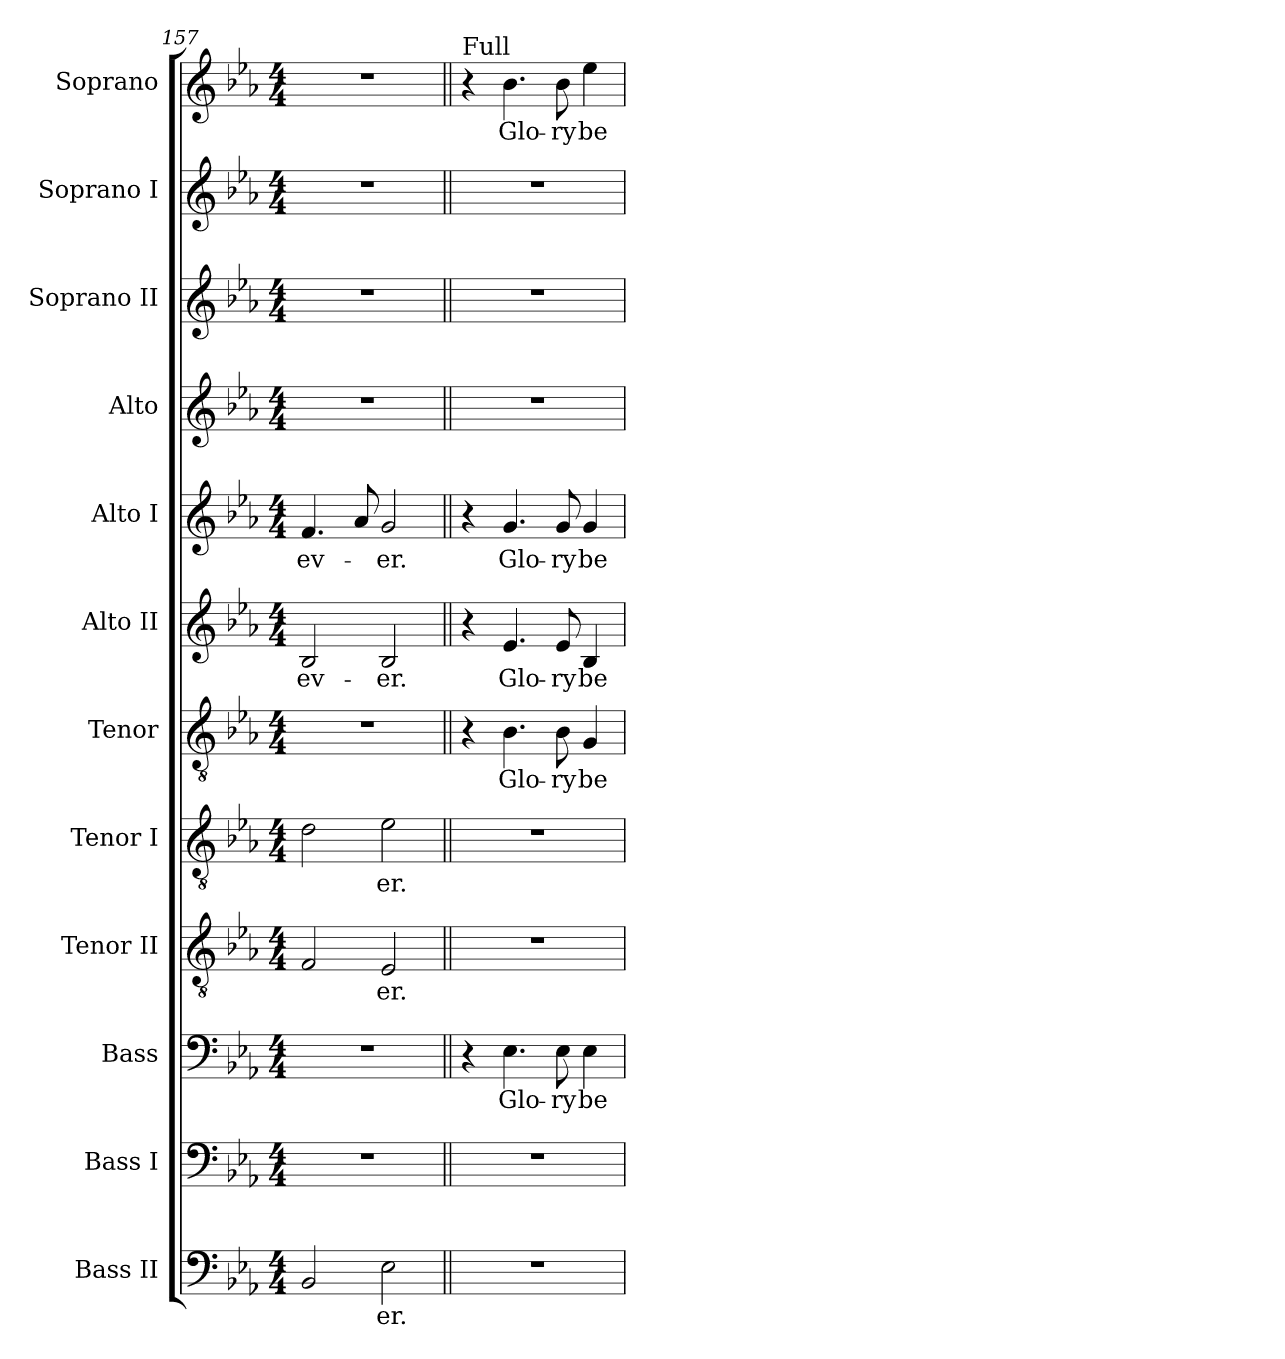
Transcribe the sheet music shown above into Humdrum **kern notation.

**kern	**text	**kern	**kern	**text	**kern	**text	**kern	**text	**kern	**text	**kern	**text	**kern	**text	**kern	**kern	**kern	**kern	**text
*part12	*part12	*part11	*part10	*part10	*part9	*part9	*part8	*part8	*part7	*part7	*part6	*part6	*part5	*part5	*part4	*part3	*part2	*part1	*part1
*staff12	*staff12	*staff11	*staff10	*staff10	*staff9	*staff9	*staff8	*staff8	*staff7	*staff7	*staff6	*staff6	*staff5	*staff5	*staff4	*staff3	*staff2	*staff1	*staff1
*I"Bass II	*	*I"Bass I	*I"Bass	*	*I"Tenor II	*	*I"Tenor I	*	*I"Tenor	*	*I"Alto II	*	*I"Alto I	*	*I"Alto	*I"Soprano II	*I"Soprano I	*I"Soprano	*
*I'BII	*	*I'BI	*I'B	*	*I'TII	*	*I'TI	*	*I'T	*	*I'AII	*	*I'AI	*	*I'A	*I'SII	*I'SI	*I'S	*
*clefF4	*	*clefF4	*clefF4	*	*clefGv2	*	*clefGv2	*	*clefGv2	*	*clefG2	*	*clefG2	*	*clefG2	*clefG2	*clefG2	*clefG2	*
*ITrd7c12	*	*	*ITrd7c12	*	*ITrd7c12	*	*ITrd7c12	*	*ITrd7c12	*	*	*	*	*	*	*	*	*	*
*k[b-e-a-]	*	*k[b-e-a-]	*k[b-e-a-]	*	*k[b-e-a-]	*	*k[b-e-a-]	*	*k[b-e-a-]	*	*k[b-e-a-]	*	*k[b-e-a-]	*	*k[b-e-a-]	*k[b-e-a-]	*k[b-e-a-]	*k[b-e-a-]	*
*E-:	*	*E-:	*E-:	*	*E-:	*	*E-:	*	*E-:	*	*E-:	*	*E-:	*	*E-:	*E-:	*E-:	*E-:	*
*M4/4	*	*M4/4	*M4/4	*	*M4/4	*	*M4/4	*	*M4/4	*	*M4/4	*	*M4/4	*	*M4/4	*M4/4	*M4/4	*M4/4	*
=157	=157	=157	=157	=157	=157	=157	=157	=157	=157	=157	=157	=157	=157	=157	=157	=157	=157	=157	=157
!	!	!	!	!	!	!	!	!	!	!	!	!LO:LY:b:color=#000000	!	!	!	!	!	!	!
!	!	!	!	!	!	!	!	!	!	!	!	!	!	!LO:LY:b:color=#000000	!	!	!	!	!
2BBB-i/	.	1r	1r	.	2FFi/	.	2Di\	.	1r	.	2B-i/	ev-	4.fi/	ev-	1r	1r	1r	1r	.
.	.	.	.	.	.	.	.	.	.	.	.	.	8a-i/	.	.	.	.	.	.
!	!LO:LY:b:color=#000000	!	!	!	!	!	!	!	!	!	!	!	!	!	!	!	!	!	!
!	!	!	!	!	!	!LO:LY:b:color=#000000	!	!	!	!	!	!	!	!	!	!	!	!	!
!	!	!	!	!	!	!	!	!LO:LY:b:color=#000000	!	!	!	!	!	!	!	!	!	!	!
!	!	!	!	!	!	!	!	!	!	!	!	!LO:LY:b:color=#000000	!	!	!	!	!	!	!
!	!	!	!	!	!	!	!	!	!	!	!	!	!	!LO:LY:b:color=#000000	!	!	!	!	!
2EE-i\	-er.	.	.	.	2EE-i/	-er.	2E-i\	-er.	.	.	2B-i/	-er.	2gi/	-er.	.	.	.	.	.
!!LO:PB:g=z
=158||	=158||	=158||	=158||	=158||	=158||	=158||	=158||	=158||	=158||	=158||	=158||	=158||	=158||	=158||	=158||	=158||	=158||	=158||	=158||
!	!	!	!	!	!	!	!	!	!	!	!	!	!	!	!	!	!	!LO:TX:a:t=Full	!
1r	.	1r	4r	.	1r	.	1r	.	4r	.	4r	.	4r	.	1r	1r	1r	4r	.
!	!	!	!	!LO:LY:b:color=#000000	!	!	!	!	!	!	!	!	!	!	!	!	!	!	!
!	!	!	!	!	!	!	!	!	!	!LO:LY:b:color=#000000	!	!	!	!	!	!	!	!	!
!	!	!	!	!	!	!	!	!	!	!	!	!LO:LY:b:color=#000000	!	!	!	!	!	!	!
!	!	!	!	!	!	!	!	!	!	!	!	!	!	!LO:LY:b:color=#000000	!	!	!	!	!
!	!	!	!	!	!	!	!	!	!	!	!	!	!	!	!	!	!	!	!LO:LY:b:color=#000000
.	.	.	4.EE-i\	Glo-	.	.	.	.	4.BB-i\	Glo-	4.e-i/	Glo-	4.gi/	Glo-	.	.	.	4.b-i\	Glo-
!	!	!	!	!LO:LY:b:color=#000000	!	!	!	!	!	!	!	!	!	!	!	!	!	!	!
!	!	!	!	!	!	!	!	!	!	!LO:LY:b:color=#000000	!	!	!	!	!	!	!	!	!
!	!	!	!	!	!	!	!	!	!	!	!	!LO:LY:b:color=#000000	!	!	!	!	!	!	!
!	!	!	!	!	!	!	!	!	!	!	!	!	!	!LO:LY:b:color=#000000	!	!	!	!	!
!	!	!	!	!	!	!	!	!	!	!	!	!	!	!	!	!	!	!	!LO:LY:b:color=#000000
.	.	.	8EE-i\	-ry	.	.	.	.	8BB-i\	-ry	8e-i/	-ry	8gi/	-ry	.	.	.	8b-i\	-ry
!	!	!	!	!LO:LY:b:color=#000000	!	!	!	!	!	!	!	!	!	!	!	!	!	!	!
!	!	!	!	!	!	!	!	!	!	!LO:LY:b:color=#000000	!	!	!	!	!	!	!	!	!
!	!	!	!	!	!	!	!	!	!	!	!	!LO:LY:b:color=#000000	!	!	!	!	!	!	!
!	!	!	!	!	!	!	!	!	!	!	!	!	!	!LO:LY:b:color=#000000	!	!	!	!	!
!	!	!	!	!	!	!	!	!	!	!	!	!	!	!	!	!	!	!	!LO:LY:b:color=#000000
.	.	.	4EE-i\	be	.	.	.	.	4GGi/	be	4B-i/	be	4gi/	be	.	.	.	4ee-i\	be
=	=	=	=	=	=	=	=	=	=	=	=	=	=	=	=	=	=	=	=
*-	*-	*-	*-	*-	*-	*-	*-	*-	*-	*-	*-	*-	*-	*-	*-	*-	*-	*-	*-
